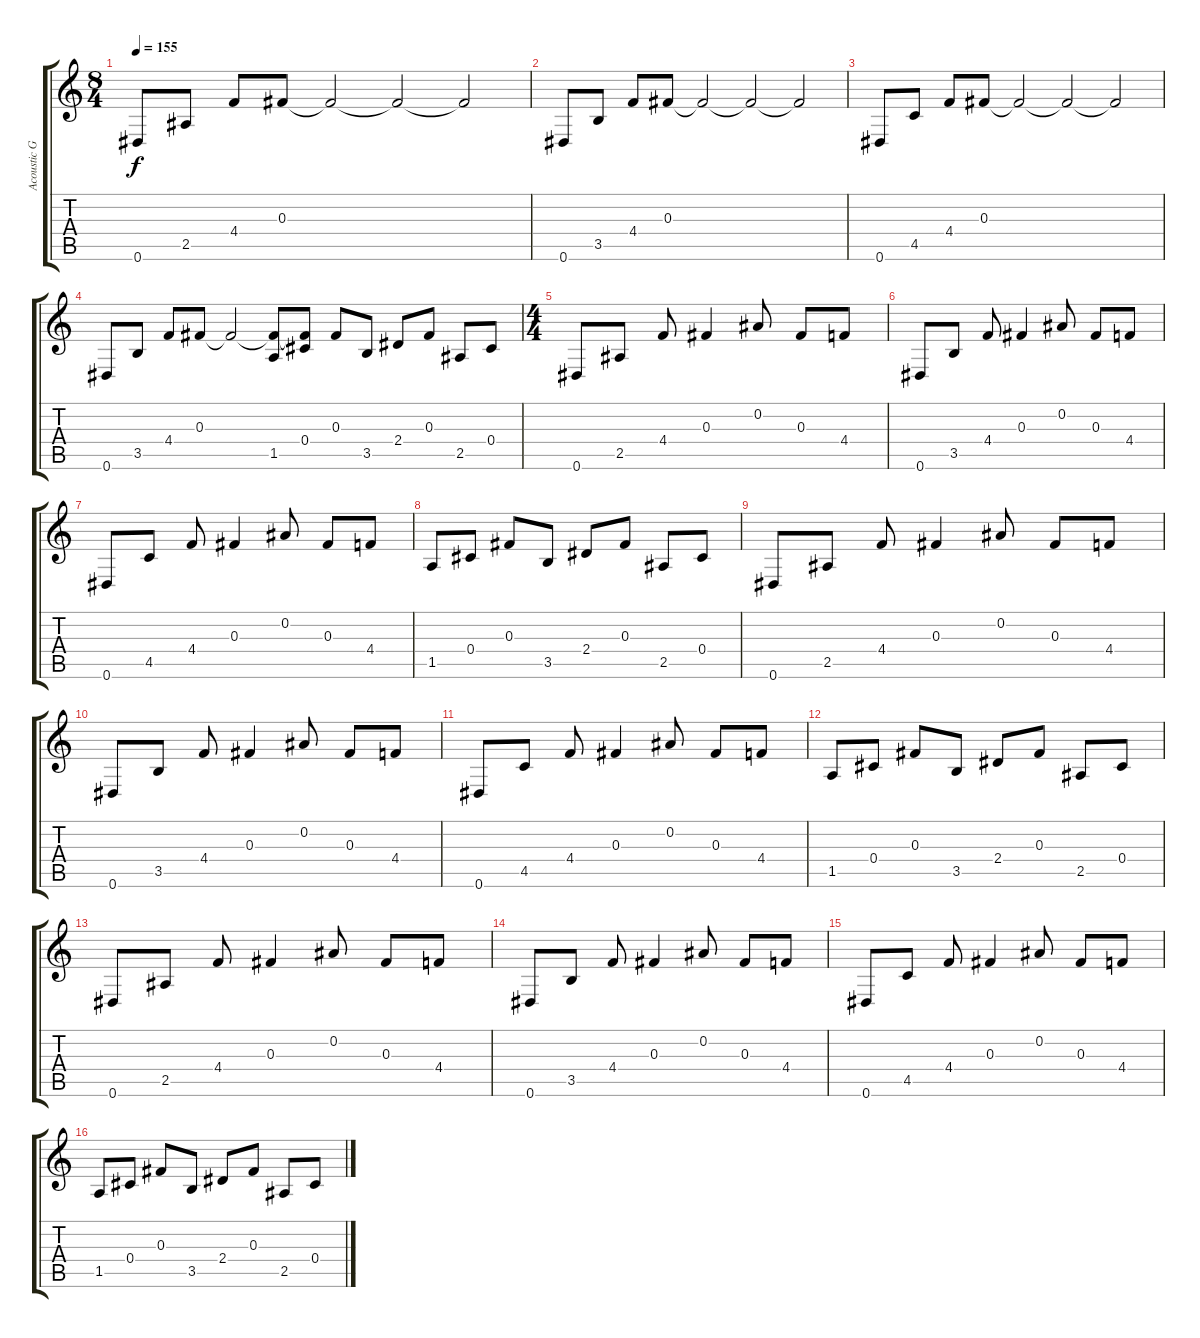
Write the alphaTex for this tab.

\track ("Acoustic Guitar" "Acoustic G") {instrument acousticguitarsteel}
\staff {score tabs}
\tuning (Eb4 Bb3 Gb3 Db3 Ab2 Eb2) {hide}
\ts (8 4)
\tempo 155
\clef g2
\ks c
0.6.8{dy f instrument acousticguitarsteel} 2.5.8 4.4.8 0.3.8 0.3{t}.2 0.3{t}.2 0.3{t}.2 |
0.6.8 3.5.8 4.4.8 0.3.8 0.3{t}.2 0.3{t}.2 0.3{t}.2 |
0.6.8 4.5.8 4.4.8 0.3.8 0.3{t}.2 0.3{t}.2 0.3{t}.2 |
0.6.8 3.5.8 4.4.8 0.3.8 0.3{t}.2 (0.3{t} 1.5).8 (0.3{t} 0.4).8 0.3.8 3.5.8 2.4.8 0.3.8 2.5.8 0.4.8 |
\ts (4 4)
0.6.8 2.5.8 4.4.8 0.3.4 0.2.8 0.3.8 4.4.8 |
0.6.8 3.5.8 4.4.8 0.3.4 0.2.8 0.3.8 4.4.8 |
0.6.8 4.5.8 4.4.8 0.3.4 0.2.8 0.3.8 4.4.8 |
1.5.8 0.4.8 0.3.8 3.5.8 2.4.8 0.3.8 2.5.8 0.4.8 |
0.6.8 2.5.8 4.4.8 0.3.4 0.2.8 0.3.8 4.4.8 |
0.6.8 3.5.8 4.4.8 0.3.4 0.2.8 0.3.8 4.4.8 |
0.6.8 4.5.8 4.4.8 0.3.4 0.2.8 0.3.8 4.4.8 |
1.5.8 0.4.8 0.3.8 3.5.8 2.4.8 0.3.8 2.5.8 0.4.8 |
0.6.8 2.5.8 4.4.8 0.3.4 0.2.8 0.3.8 4.4.8 |
0.6.8 3.5.8 4.4.8 0.3.4 0.2.8 0.3.8 4.4.8 |
0.6.8 4.5.8 4.4.8 0.3.4 0.2.8 0.3.8 4.4.8 |
1.5.8 0.4.8 0.3.8 3.5.8 2.4.8 0.3.8 2.5.8 0.4.8
